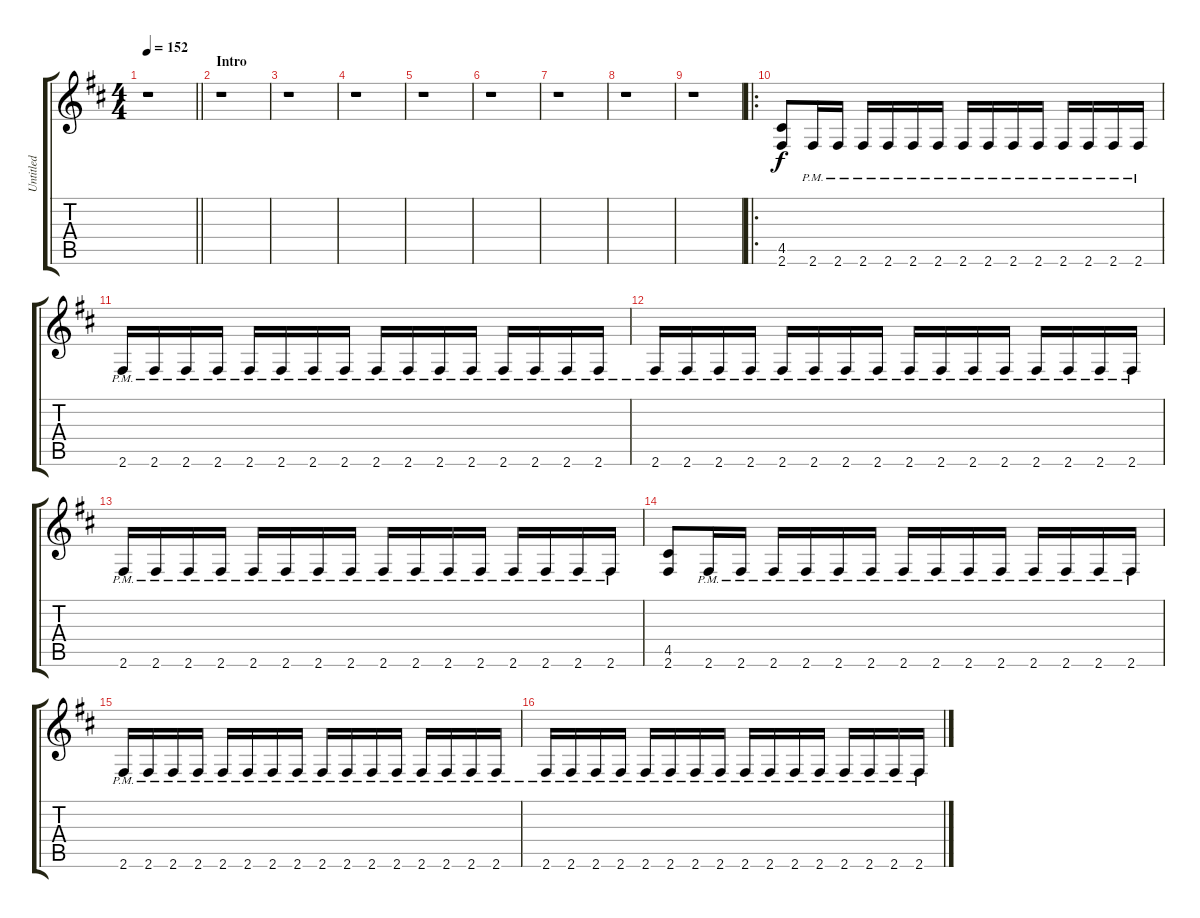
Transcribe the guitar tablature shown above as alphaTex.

\track ("Untitled" "Untitled") {instrument distortionguitar}
\staff {score tabs}
\tuning (E4 B3 G3 D3 A2 E2) {hide}
\ts (4 4)
\tempo 152
\clef g2
\barLineRight lightlight
\ks d
r.1{dy f instrument distortionguitar} |
\section ("" "Intro")
r.1 |
r.1 |
r.1 |
r.1 |
r.1 |
r.1 |
r.1 |
r.1 |
\ro
(4.5 2.6).8 2.6{pm}.16 2.6{pm}.16 2.6{pm}.16 2.6{pm}.16 2.6{pm}.16 2.6{pm}.16 2.6{pm}.16 2.6{pm}.16 2.6{pm}.16 2.6{pm}.16 2.6{pm}.16 2.6{pm}.16 2.6{pm}.16 2.6{pm}.16 |
2.6{pm}.16 2.6{pm}.16 2.6{pm}.16 2.6{pm}.16 2.6{pm}.16 2.6{pm}.16 2.6{pm}.16 2.6{pm}.16 2.6{pm}.16 2.6{pm}.16 2.6{pm}.16 2.6{pm}.16 2.6{pm}.16 2.6{pm}.16 2.6{pm}.16 2.6{pm}.16 |
2.6{pm}.16 2.6{pm}.16 2.6{pm}.16 2.6{pm}.16 2.6{pm}.16 2.6{pm}.16 2.6{pm}.16 2.6{pm}.16 2.6{pm}.16 2.6{pm}.16 2.6{pm}.16 2.6{pm}.16 2.6{pm}.16 2.6{pm}.16 2.6{pm}.16 2.6{pm}.16 |
2.6{pm}.16 2.6{pm}.16 2.6{pm}.16 2.6{pm}.16 2.6{pm}.16 2.6{pm}.16 2.6{pm}.16 2.6{pm}.16 2.6{pm}.16 2.6{pm}.16 2.6{pm}.16 2.6{pm}.16 2.6{pm}.16 2.6{pm}.16 2.6{pm}.16 2.6{pm}.16 |
(4.5 2.6).8 2.6{pm}.16 2.6{pm}.16 2.6{pm}.16 2.6{pm}.16 2.6{pm}.16 2.6{pm}.16 2.6{pm}.16 2.6{pm}.16 2.6{pm}.16 2.6{pm}.16 2.6{pm}.16 2.6{pm}.16 2.6{pm}.16 2.6{pm}.16 |
2.6{pm}.16 2.6{pm}.16 2.6{pm}.16 2.6{pm}.16 2.6{pm}.16 2.6{pm}.16 2.6{pm}.16 2.6{pm}.16 2.6{pm}.16 2.6{pm}.16 2.6{pm}.16 2.6{pm}.16 2.6{pm}.16 2.6{pm}.16 2.6{pm}.16 2.6{pm}.16 |
2.6{pm}.16 2.6{pm}.16 2.6{pm}.16 2.6{pm}.16 2.6{pm}.16 2.6{pm}.16 2.6{pm}.16 2.6{pm}.16 2.6{pm}.16 2.6{pm}.16 2.6{pm}.16 2.6{pm}.16 2.6{pm}.16 2.6{pm}.16 2.6{pm}.16 2.6{pm}.16
